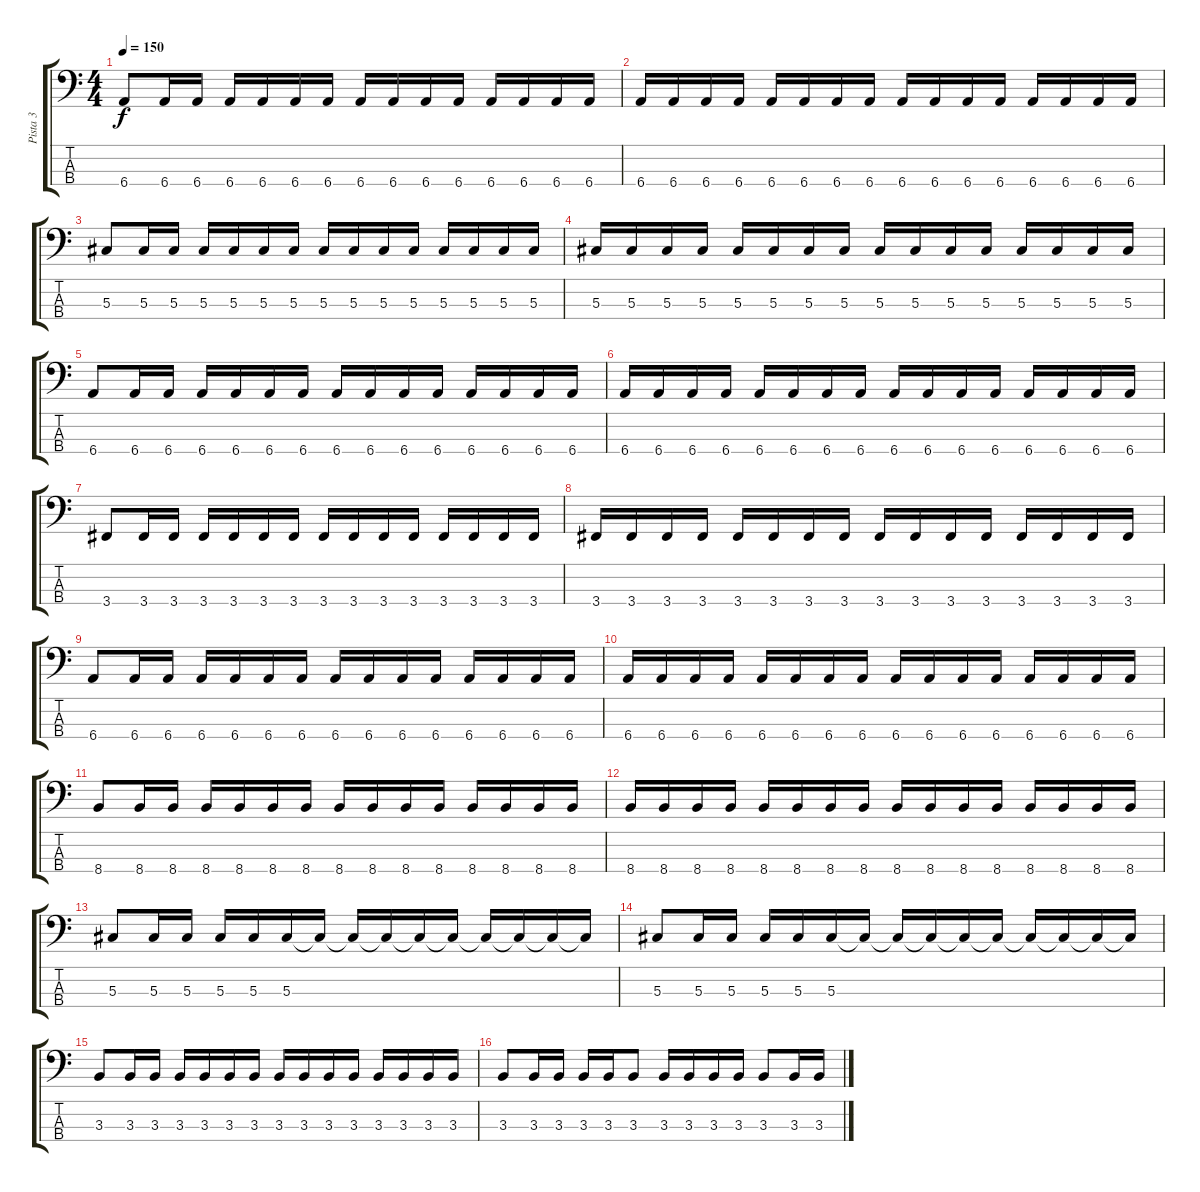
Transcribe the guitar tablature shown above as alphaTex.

\track ("Pista 3" "Pista 3") {instrument electricbassfinger}
\staff {score tabs}
\tuning (Gb2 Db2 Ab1 Eb1) {hide}
\ts (4 4)
\tempo 150
\clef f4
\ks c
6.4.8{dy f} 6.4.16 6.4.16 6.4.16 6.4.16 6.4.16 6.4.16 6.4.16 6.4.16 6.4.16 6.4.16 6.4.16 6.4.16 6.4.16 6.4.16 |
6.4.16 6.4.16 6.4.16 6.4.16 6.4.16 6.4.16 6.4.16 6.4.16 6.4.16 6.4.16 6.4.16 6.4.16 6.4.16 6.4.16 6.4.16 6.4.16 |
5.3.8 5.3.16 5.3.16 5.3.16 5.3.16 5.3.16 5.3.16 5.3.16 5.3.16 5.3.16 5.3.16 5.3.16 5.3.16 5.3.16 5.3.16 |
5.3.16 5.3.16 5.3.16 5.3.16 5.3.16 5.3.16 5.3.16 5.3.16 5.3.16 5.3.16 5.3.16 5.3.16 5.3.16 5.3.16 5.3.16 5.3.16 |
6.4.8 6.4.16 6.4.16 6.4.16 6.4.16 6.4.16 6.4.16 6.4.16 6.4.16 6.4.16 6.4.16 6.4.16 6.4.16 6.4.16 6.4.16 |
6.4.16 6.4.16 6.4.16 6.4.16 6.4.16 6.4.16 6.4.16 6.4.16 6.4.16 6.4.16 6.4.16 6.4.16 6.4.16 6.4.16 6.4.16 6.4.16 |
3.4.8 3.4.16 3.4.16 3.4.16 3.4.16 3.4.16 3.4.16 3.4.16 3.4.16 3.4.16 3.4.16 3.4.16 3.4.16 3.4.16 3.4.16 |
3.4.16 3.4.16 3.4.16 3.4.16 3.4.16 3.4.16 3.4.16 3.4.16 3.4.16 3.4.16 3.4.16 3.4.16 3.4.16 3.4.16 3.4.16 3.4.16 |
6.4.8 6.4.16 6.4.16 6.4.16 6.4.16 6.4.16 6.4.16 6.4.16 6.4.16 6.4.16 6.4.16 6.4.16 6.4.16 6.4.16 6.4.16 |
6.4.16 6.4.16 6.4.16 6.4.16 6.4.16 6.4.16 6.4.16 6.4.16 6.4.16 6.4.16 6.4.16 6.4.16 6.4.16 6.4.16 6.4.16 6.4.16 |
8.4.8 8.4.16 8.4.16 8.4.16 8.4.16 8.4.16 8.4.16 8.4.16 8.4.16 8.4.16 8.4.16 8.4.16 8.4.16 8.4.16 8.4.16 |
8.4.16 8.4.16 8.4.16 8.4.16 8.4.16 8.4.16 8.4.16 8.4.16 8.4.16 8.4.16 8.4.16 8.4.16 8.4.16 8.4.16 8.4.16 8.4.16 |
5.3.8 5.3.16 5.3.16 5.3.16 5.3.16 5.3.16 5.3{t}.16 5.3{t}.16 5.3{t}.16 5.3{t}.16 5.3{t}.16 5.3{t}.16 5.3{t}.16 5.3{t}.16 5.3{t}.16 |
5.3.8 5.3.16 5.3.16 5.3.16 5.3.16 5.3.16 5.3{t}.16 5.3{t}.16 5.3{t}.16 5.3{t}.16 5.3{t}.16 5.3{t}.16 5.3{t}.16 5.3{t}.16 5.3{t}.16 |
3.3.8 3.3.16 3.3.16 3.3.16 3.3.16 3.3.16 3.3.16 3.3.16 3.3.16 3.3.16 3.3.16 3.3.16 3.3.16 3.3.16 3.3.16 |
3.3.8 3.3.16 3.3.16 3.3.16 3.3.16 3.3.8 3.3.16 3.3.16 3.3.16 3.3.16 3.3.8 3.3.16 3.3.16
